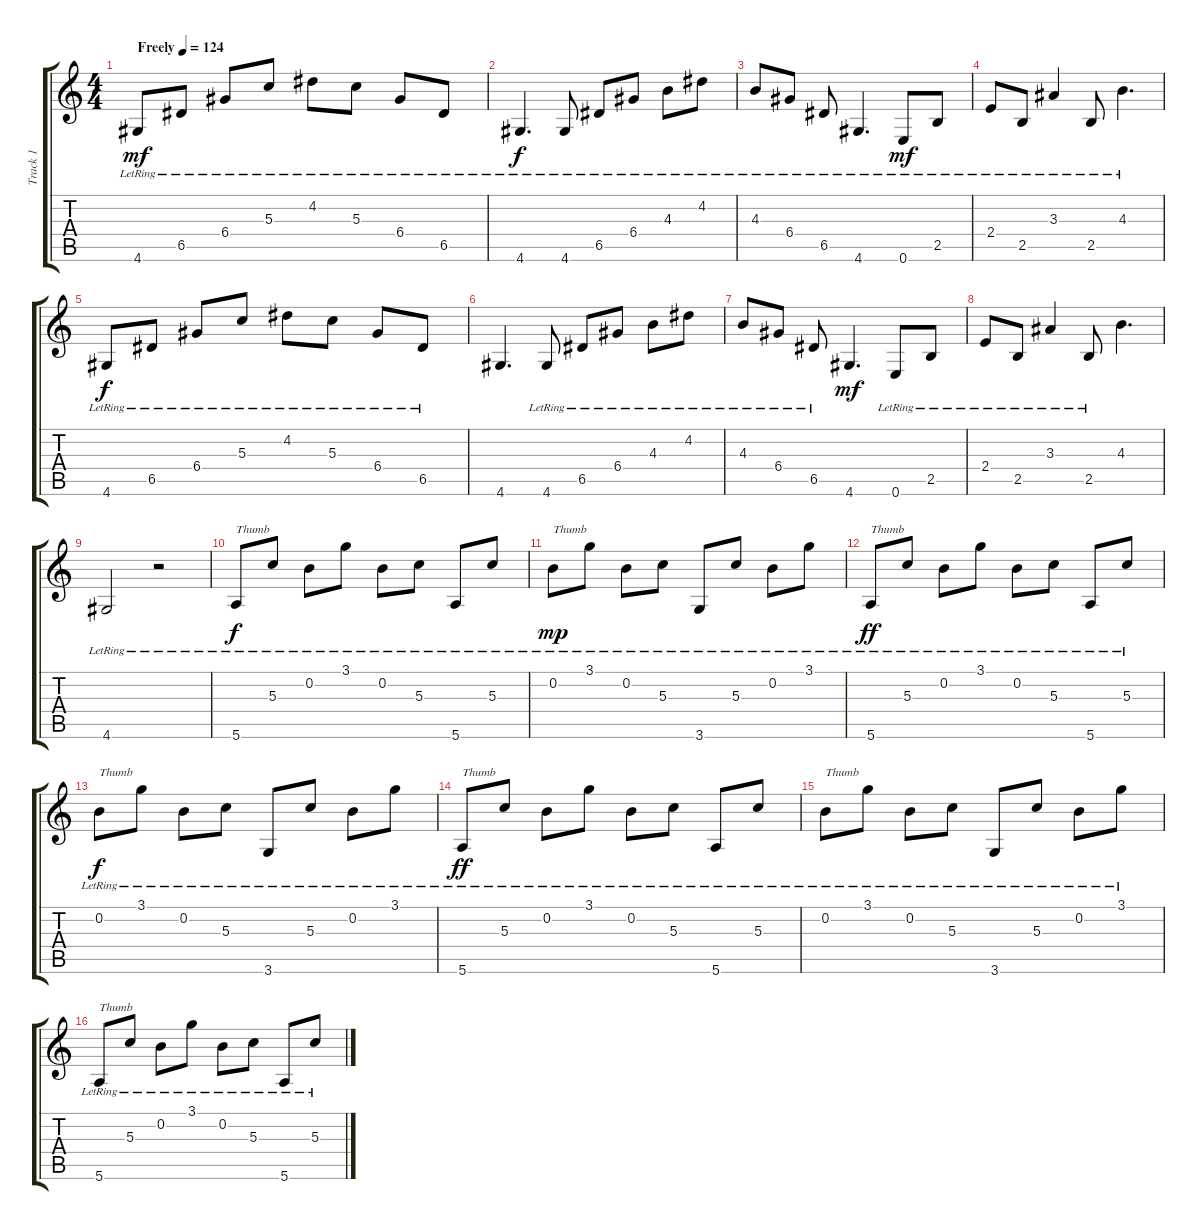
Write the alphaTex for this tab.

\track ("Track 1" "Track 1") {instrument acousticguitarsteel}
\staff {score tabs}
\tuning (E4 B3 G3 D3 A2 E2) {hide}
\ts (4 4)
\tempo (124 "Freely")
\clef g2
\ks c
4.6{lr}.8{dy mf instrument acousticguitarsteel} 6.5{lr}.8 6.4{lr}.8 5.3{lr}.8 4.2{lr}.8 5.3{lr}.8 6.4{lr}.8 6.5{lr}.8 |
4.6{lr}.4{d dy f} 4.6{lr}.8 6.5{lr}.8 6.4{lr}.8 4.3{lr}.8 4.2{lr}.8 |
4.3{lr}.8 6.4{lr}.8 6.5{lr}.8 4.6{lr}.4{d} 0.6{lr}.8{dy mf} 2.5{lr}.8 |
2.4{lr}.8 2.5{lr}.8 3.3{lr}.4 2.5{lr}.8 4.3{lr}.4{d} |
4.6{lr}.8{dy f} 6.5{lr}.8 6.4{lr}.8 5.3{lr}.8 4.2{lr}.8 5.3{lr}.8 6.4{lr}.8 6.5{lr}.8 |
4.6.4{d} 4.6{lr}.8 6.5{lr}.8 6.4{lr}.8 4.3{lr}.8 4.2{lr}.8 |
4.3{lr}.8 6.4{lr}.8 6.5{lr}.8 4.6.4{d dy mf} 0.6{lr}.8 2.5{lr}.8 |
2.4{lr}.8 2.5{lr}.8 3.3{lr}.4 2.5{lr}.8 4.3.4{d} |
4.6{lr}.2 r.2 |
5.6{lr}.8{txt "Thumb" dy f} 5.3{lr}.8 0.2{lr}.8 3.1{lr}.8 0.2{lr}.8 5.3{lr}.8 5.6{lr}.8 5.3{lr}.8 |
0.2{lr}.8{txt "Thumb" dy mp} 3.1{lr}.8 0.2{lr}.8 5.3{lr}.8 3.6{lr}.8 5.3{lr}.8 0.2{lr}.8 3.1{lr}.8 |
5.6{lr}.8{txt "Thumb" dy ff} 5.3{lr}.8 0.2{lr}.8 3.1{lr}.8 0.2{lr}.8 5.3{lr}.8 5.6{lr}.8 5.3{lr}.8 |
0.2{lr}.8{txt "Thumb" dy f} 3.1{lr}.8 0.2{lr}.8 5.3{lr}.8 3.6{lr}.8 5.3{lr}.8 0.2{lr}.8 3.1{lr}.8 |
5.6{lr}.8{txt "Thumb" dy ff} 5.3{lr}.8 0.2{lr}.8 3.1{lr}.8 0.2{lr}.8 5.3{lr}.8 5.6{lr}.8 5.3{lr}.8 |
0.2{lr}.8{txt "Thumb"} 3.1{lr}.8 0.2{lr}.8 5.3{lr}.8 3.6{lr}.8 5.3{lr}.8 0.2{lr}.8 3.1{lr}.8 |
5.6{lr}.8{txt "Thumb"} 5.3{lr}.8 0.2{lr}.8 3.1{lr}.8 0.2{lr}.8 5.3{lr}.8 5.6{lr}.8 5.3{lr}.8
